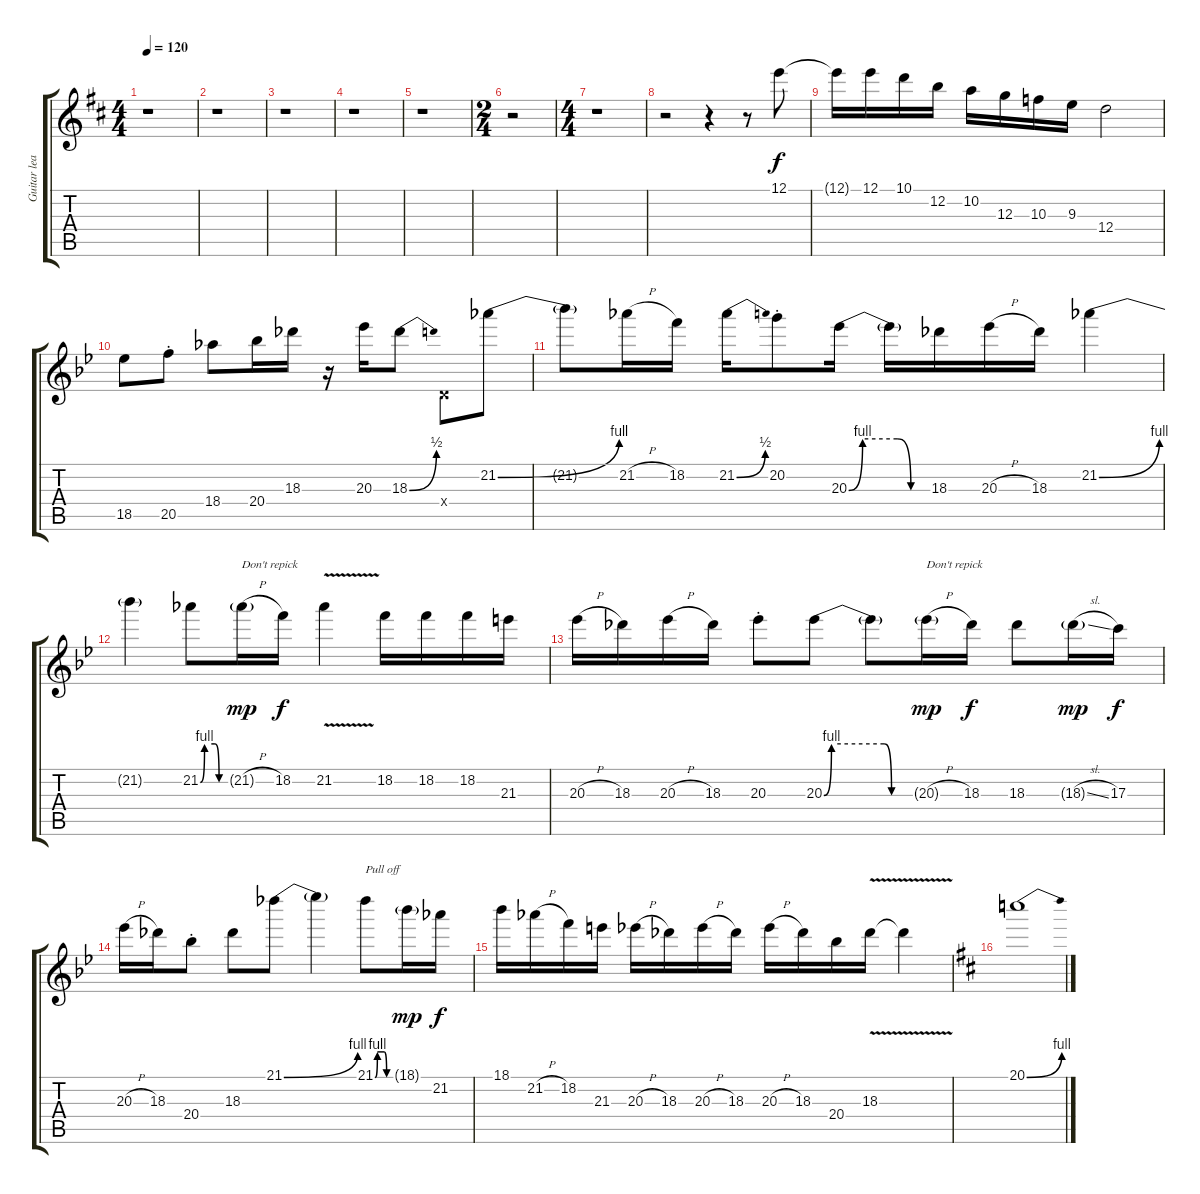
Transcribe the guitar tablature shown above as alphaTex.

\track ("Guitar lead 1" "Guitar lea") {instrument distortionguitar}
\staff {score tabs}
\tuning (E4 B3 G3 D3 A2 E2) {hide}
\ts (4 4)
\tempo 120
\clef g2
\ks d
r.1{dy f} |
r.1 |
r.1 |
r.1 |
r.1 |
\ts (2 4)
r.2 |
\ts (4 4)
r.1 |
r.2{volume 12} r.4 r.8 12.1.8 |
12.1{t}.16 12.1.16 10.1.16 12.2.16 10.2.16 12.3.16 10.3.16 9.3.16 12.4.2 |
\ks bb
18.5.8 20.5{st}.8 18.4.8 20.4.16 18.3.16 r.16 20.3.16 18.3{be (bend 0 0 60 2)}.8 0.4{x}.8 21.2{be (bend 0 0 60 4)}.8 |
21.2{t}.8 21.2{h}.16 18.2.16 21.2{be (bend 0 0 60 2)}.16 20.2{st}.8 20.3{be (custom 0 0 10 4 35 4 45 0 60 0)}.16 20.3{t}.16 18.3.16 20.3{h}.16 18.3.16 21.2{be (bend 0 0 60 4)}.4 |
21.2{t}.4 21.2{be (custom 0 0 10 4 35 4 45 0 60 0)}.8 21.2{h g}.16{txt "Don't repick" dy mp} 18.2.16{dy f} 21.2{v}.4 18.2.16 18.2.16 18.2.16 21.3.16 |
20.3{h}.16 18.3.16 20.3{h}.16 18.3.16 20.3{st}.8 20.3{be (custom 0 0 5 4 40 4 45 0 60 0)}.8 20.3{t}.8 20.3{h g}.16{txt "Don't repick" dy mp} 18.3.16{dy f} 18.3.8 18.3{sl g}.16{dy mp} 17.3.16{dy f} |
20.3{h}.16 18.3.16 20.4{st}.8 18.3.8 21.1{be (bend 0 0 60 4)}.8 21.1{t}.4 21.1{be (custom 0 0 9 4 35 4 45 0 60 0)}.8{txt "Pull off"} 18.1{g}.16{dy mp} 21.2.16{dy f} |
18.1.16 21.2{h}.16 18.2.16 21.3.16 20.3{h}.16 18.3.16 20.3{h}.16 18.3.16 20.3{h}.16 18.3.16 20.4.16 18.3{v}.16 18.3{t}.4 |
\ks d
20.1{be (bend 0 0 60 4)}.1
